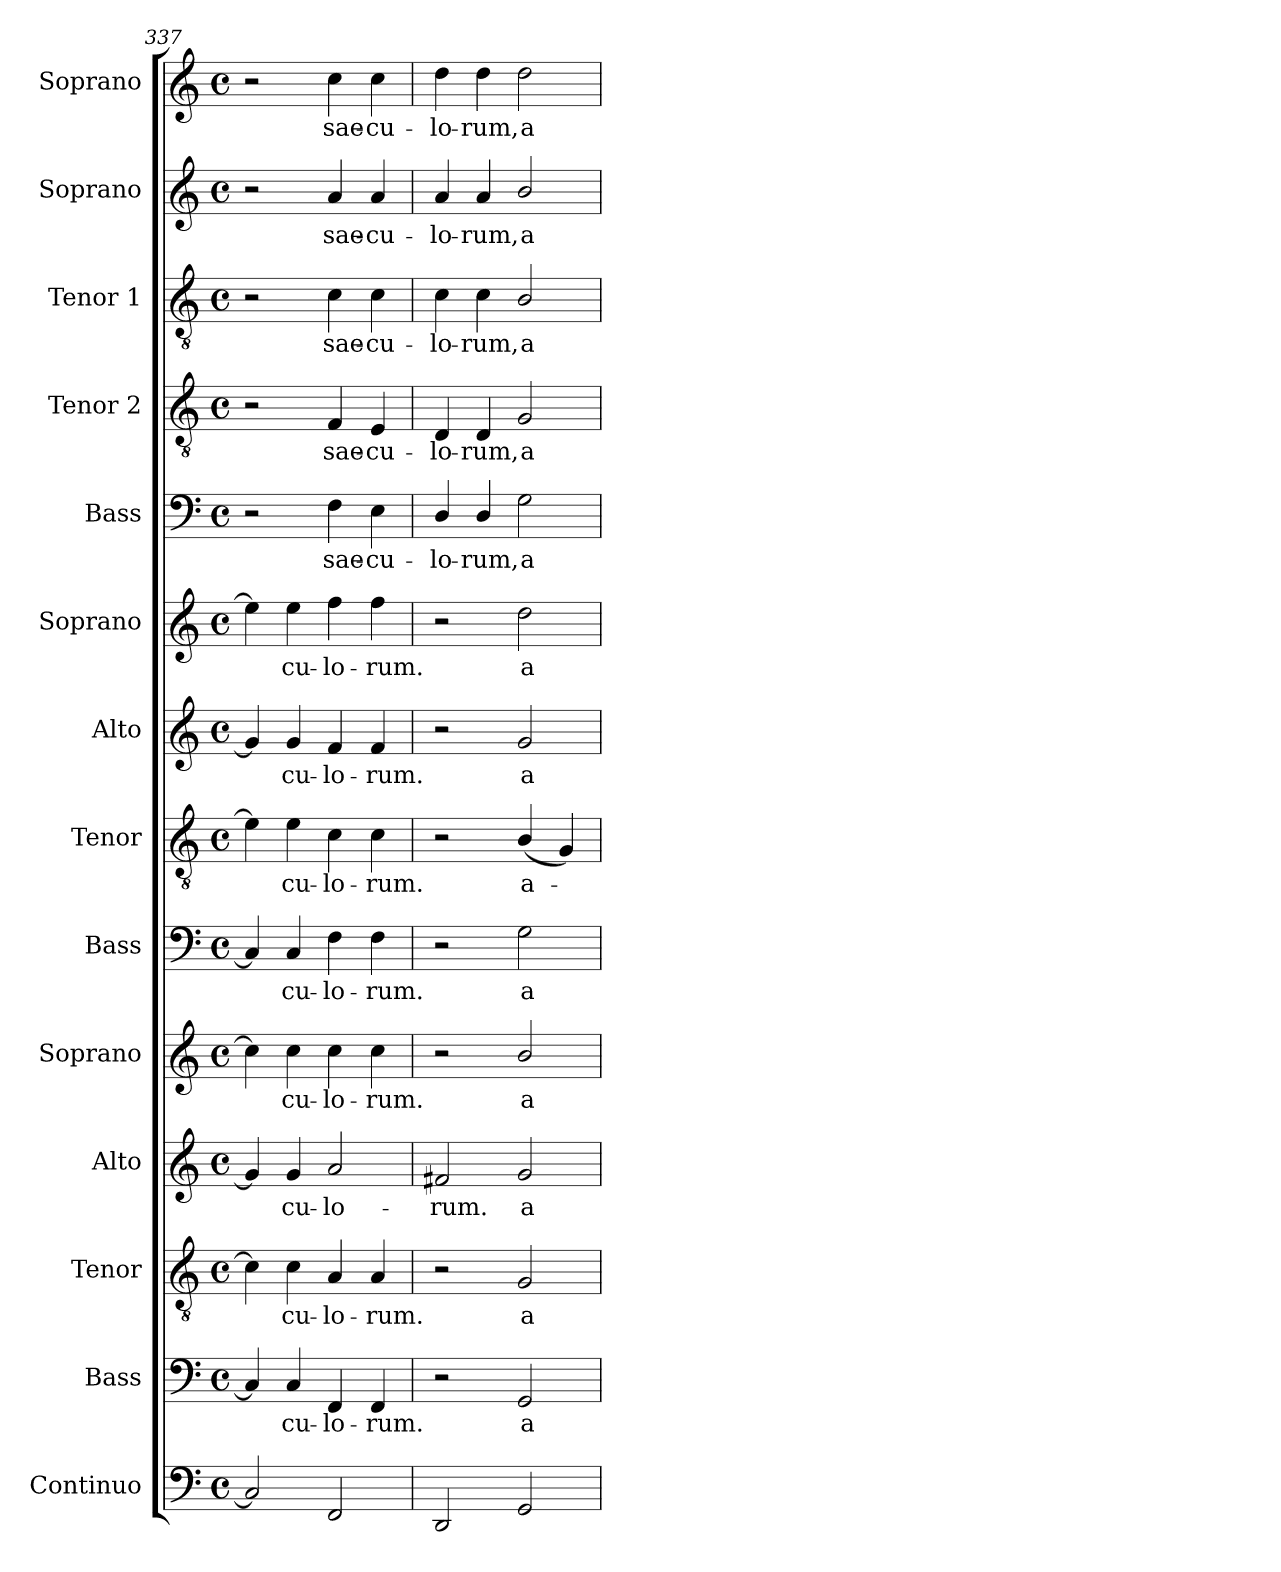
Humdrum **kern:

**kern	**kern	**text	**kern	**text	**kern	**text	**kern	**text	**kern	**text	**kern	**text	**kern	**text	**kern	**text	**kern	**text	**kern	**text	**kern	**text	**kern	**text	**kern	**text
*part14	*part13	*part13	*part12	*part12	*part11	*part11	*part10	*part10	*part9	*part9	*part8	*part8	*part7	*part7	*part6	*part6	*part5	*part5	*part4	*part4	*part3	*part3	*part2	*part2	*part1	*part1
*staff14	*staff13	*staff13	*staff12	*staff12	*staff11	*staff11	*staff10	*staff10	*staff9	*staff9	*staff8	*staff8	*staff7	*staff7	*staff6	*staff6	*staff5	*staff5	*staff4	*staff4	*staff3	*staff3	*staff2	*staff2	*staff1	*staff1
*I"Continuo	*I"Bass	*	*I"Tenor	*	*I"Alto	*	*I"Soprano	*	*I"Bass	*	*I"Tenor	*	*I"Alto	*	*I"Soprano	*	*I"Bass	*	*I"Tenor 2	*	*I"Tenor 1	*	*I"Soprano	*	*I"Soprano	*
*I'Cont.	*I'B.	*	*I'T.	*	*I'A.	*	*I'S.	*	*I'B.	*	*I'T.	*	*I'A.	*	*I'S.	*	*I'B.	*	*I'T2.	*	*I'T1.	*	*I'S.	*	*I'S.	*
!!LO:PB:g=z
*clefF4	*clefF4	*	*clefGv2	*	*clefG2	*	*clefG2	*	*clefF4	*	*clefGv2	*	*clefG2	*	*clefG2	*	*clefF4	*	*clefGv2	*	*clefGv2	*	*clefG2	*	*clefG2	*
*	*	*	*ITrd7c12	*	*	*	*	*	*	*	*ITrd7c12	*	*	*	*	*	*	*	*ITrd7c12	*	*ITrd7c12	*	*	*	*	*
*k[]	*k[]	*	*k[]	*	*k[]	*	*k[]	*	*k[]	*	*k[]	*	*k[]	*	*k[]	*	*k[]	*	*k[]	*	*k[]	*	*k[]	*	*k[]	*
*C:	*C:	*	*C:	*	*C:	*	*C:	*	*C:	*	*C:	*	*C:	*	*C:	*	*C:	*	*C:	*	*C:	*	*C:	*	*C:	*
*M4/4	*M4/4	*	*M4/4	*	*M4/4	*	*M4/4	*	*M4/4	*	*M4/4	*	*M4/4	*	*M4/4	*	*M4/4	*	*M4/4	*	*M4/4	*	*M4/4	*	*M4/4	*
*met(c)	*met(c)	*	*met(c)	*	*met(c)	*	*met(c)	*	*met(c)	*	*met(c)	*	*met(c)	*	*met(c)	*	*met(c)	*	*met(c)	*	*met(c)	*	*met(c)	*	*met(c)	*
=337	=337	=337	=337	=337	=337	=337	=337	=337	=337	=337	=337	=337	=337	=337	=337	=337	=337	=337	=337	=337	=337	=337	=337	=337	=337	=337
2Ci/]	4Ci/]	.	4Ci\]	.	4gi/]	.	4cci\]	.	4Ci/]	.	4Ei\]	.	4gi/]	.	4eei\]	.	2r	.	2r	.	2r	.	2r	.	2r	.
!	!	!LO:LY:b:color=#000000	!	!	!	!	!	!	!	!	!	!	!	!	!	!	!	!	!	!	!	!	!	!	!	!
!	!	!	!	!LO:LY:b:color=#000000	!	!	!	!	!	!	!	!	!	!	!	!	!	!	!	!	!	!	!	!	!	!
!	!	!	!	!	!	!LO:LY:b:color=#000000	!	!	!	!	!	!	!	!	!	!	!	!	!	!	!	!	!	!	!	!
!	!	!	!	!	!	!	!	!LO:LY:b:color=#000000	!	!	!	!	!	!	!	!	!	!	!	!	!	!	!	!	!	!
!	!	!	!	!	!	!	!	!	!	!LO:LY:b:color=#000000	!	!	!	!	!	!	!	!	!	!	!	!	!	!	!	!
!	!	!	!	!	!	!	!	!	!	!	!	!LO:LY:b:color=#000000	!	!	!	!	!	!	!	!	!	!	!	!	!	!
!	!	!	!	!	!	!	!	!	!	!	!	!	!	!LO:LY:b:color=#000000	!	!	!	!	!	!	!	!	!	!	!	!
!	!	!	!	!	!	!	!	!	!	!	!	!	!	!	!	!LO:LY:b:color=#000000	!	!	!	!	!	!	!	!	!	!
.	4Ci/	-cu-	4Ci\	-cu-	4gi/	-cu-	4cci\	-cu-	4Ci/	-cu-	4Ei\	-cu-	4gi/	-cu-	4eei\	-cu-	.	.	.	.	.	.	.	.	.	.
!	!	!LO:LY:b:color=#000000	!	!	!	!	!	!	!	!	!	!	!	!	!	!	!	!	!	!	!	!	!	!	!	!
!	!	!	!	!LO:LY:b:color=#000000	!	!	!	!	!	!	!	!	!	!	!	!	!	!	!	!	!	!	!	!	!	!
!	!	!	!	!	!	!LO:LY:b:color=#000000	!	!	!	!	!	!	!	!	!	!	!	!	!	!	!	!	!	!	!	!
!	!	!	!	!	!	!	!	!LO:LY:b:color=#000000	!	!	!	!	!	!	!	!	!	!	!	!	!	!	!	!	!	!
!	!	!	!	!	!	!	!	!	!	!LO:LY:b:color=#000000	!	!	!	!	!	!	!	!	!	!	!	!	!	!	!	!
!	!	!	!	!	!	!	!	!	!	!	!	!LO:LY:b:color=#000000	!	!	!	!	!	!	!	!	!	!	!	!	!	!
!	!	!	!	!	!	!	!	!	!	!	!	!	!	!LO:LY:b:color=#000000	!	!	!	!	!	!	!	!	!	!	!	!
!	!	!	!	!	!	!	!	!	!	!	!	!	!	!	!	!LO:LY:b:color=#000000	!	!	!	!	!	!	!	!	!	!
!	!	!	!	!	!	!	!	!	!	!	!	!	!	!	!	!	!	!LO:LY:b:color=#000000	!	!	!	!	!	!	!	!
!	!	!	!	!	!	!	!	!	!	!	!	!	!	!	!	!	!	!	!	!LO:LY:b:color=#000000	!	!	!	!	!	!
!	!	!	!	!	!	!	!	!	!	!	!	!	!	!	!	!	!	!	!	!	!	!LO:LY:b:color=#000000	!	!	!	!
!	!	!	!	!	!	!	!	!	!	!	!	!	!	!	!	!	!	!	!	!	!	!	!	!LO:LY:b:color=#000000	!	!
!	!	!	!	!	!	!	!	!	!	!	!	!	!	!	!	!	!	!	!	!	!	!	!	!	!	!LO:LY:b:color=#000000
2FFi/	4FFi/	-lo-	4AAi/	-lo-	2ai/	-lo-	4cci\	-lo-	4Fi\	-lo-	4Ci\	-lo-	4fi/	-lo-	4ffi\	-lo-	4Fi\	sae-	4FFi/	sae-	4Ci\	sae-	4ai/	sae-	4cci\	sae-
!	!	!LO:LY:b:color=#000000	!	!	!	!	!	!	!	!	!	!	!	!	!	!	!	!	!	!	!	!	!	!	!	!
!	!	!	!	!LO:LY:b:color=#000000	!	!	!	!	!	!	!	!	!	!	!	!	!	!	!	!	!	!	!	!	!	!
!	!	!	!	!	!	!	!	!LO:LY:b:color=#000000	!	!	!	!	!	!	!	!	!	!	!	!	!	!	!	!	!	!
!	!	!	!	!	!	!	!	!	!	!LO:LY:b:color=#000000	!	!	!	!	!	!	!	!	!	!	!	!	!	!	!	!
!	!	!	!	!	!	!	!	!	!	!	!	!LO:LY:b:color=#000000	!	!	!	!	!	!	!	!	!	!	!	!	!	!
!	!	!	!	!	!	!	!	!	!	!	!	!	!	!LO:LY:b:color=#000000	!	!	!	!	!	!	!	!	!	!	!	!
!	!	!	!	!	!	!	!	!	!	!	!	!	!	!	!	!LO:LY:b:color=#000000	!	!	!	!	!	!	!	!	!	!
!	!	!	!	!	!	!	!	!	!	!	!	!	!	!	!	!	!	!LO:LY:b:color=#000000	!	!	!	!	!	!	!	!
!	!	!	!	!	!	!	!	!	!	!	!	!	!	!	!	!	!	!	!	!LO:LY:b:color=#000000	!	!	!	!	!	!
!	!	!	!	!	!	!	!	!	!	!	!	!	!	!	!	!	!	!	!	!	!	!LO:LY:b:color=#000000	!	!	!	!
!	!	!	!	!	!	!	!	!	!	!	!	!	!	!	!	!	!	!	!	!	!	!	!	!LO:LY:b:color=#000000	!	!
!	!	!	!	!	!	!	!	!	!	!	!	!	!	!	!	!	!	!	!	!	!	!	!	!	!	!LO:LY:b:color=#000000
.	4FFi/	-rum.	4AAi/	-rum.	.	.	4cci\	-rum.	4Fi\	-rum.	4Ci\	-rum.	4fi/	-rum.	4ffi\	-rum.	4Ei\	-cu-	4EEi/	-cu-	4Ci\	-cu-	4ai/	-cu-	4cci\	-cu-
=338	=338	=338	=338	=338	=338	=338	=338	=338	=338	=338	=338	=338	=338	=338	=338	=338	=338	=338	=338	=338	=338	=338	=338	=338	=338	=338
!	!	!	!	!	!	!LO:LY:b:color=#000000	!	!	!	!	!	!	!	!	!	!	!	!	!	!	!	!	!	!	!	!
!	!	!	!	!	!	!	!	!	!	!	!	!	!	!	!	!	!	!LO:LY:b:color=#000000	!	!	!	!	!	!	!	!
!	!	!	!	!	!	!	!	!	!	!	!	!	!	!	!	!	!	!	!	!LO:LY:b:color=#000000	!	!	!	!	!	!
!	!	!	!	!	!	!	!	!	!	!	!	!	!	!	!	!	!	!	!	!	!	!LO:LY:b:color=#000000	!	!	!	!
!	!	!	!	!	!	!	!	!	!	!	!	!	!	!	!	!	!	!	!	!	!	!	!	!LO:LY:b:color=#000000	!	!
!	!	!	!	!	!	!	!	!	!	!	!	!	!	!	!	!	!	!	!	!	!	!	!	!	!	!LO:LY:b:color=#000000
2DDi/	2r	.	2r	.	2f#Xi/	-rum.	2r	.	2r	.	2r	.	2r	.	2r	.	4Di/	-lo-	4DDi/	-lo-	4Ci\	-lo-	4ai/	-lo-	4ddi\	-lo-
!	!	!	!	!	!	!	!	!	!	!	!	!	!	!	!	!	!	!LO:LY:b:color=#000000	!	!	!	!	!	!	!	!
!	!	!	!	!	!	!	!	!	!	!	!	!	!	!	!	!	!	!	!	!LO:LY:b:color=#000000	!	!	!	!	!	!
!	!	!	!	!	!	!	!	!	!	!	!	!	!	!	!	!	!	!	!	!	!	!LO:LY:b:color=#000000	!	!	!	!
!	!	!	!	!	!	!	!	!	!	!	!	!	!	!	!	!	!	!	!	!	!	!	!	!LO:LY:b:color=#000000	!	!
!	!	!	!	!	!	!	!	!	!	!	!	!	!	!	!	!	!	!	!	!	!	!	!	!	!	!LO:LY:b:color=#000000
.	.	.	.	.	.	.	.	.	.	.	.	.	.	.	.	.	4Di/	-rum,	4DDi/	-rum,	4Ci\	-rum,	4ai/	-rum,	4ddi\	-rum,
!	!	!LO:LY:b:color=#000000	!	!	!	!	!	!	!	!	!	!	!	!	!	!	!	!	!	!	!	!	!	!	!	!
!	!	!	!	!LO:LY:b:color=#000000	!	!	!	!	!	!	!	!	!	!	!	!	!	!	!	!	!	!	!	!	!	!
!	!	!	!	!	!	!LO:LY:b:color=#000000	!	!	!	!	!	!	!	!	!	!	!	!	!	!	!	!	!	!	!	!
!	!	!	!	!	!	!	!	!LO:LY:b:color=#000000	!	!	!	!	!	!	!	!	!	!	!	!	!	!	!	!	!	!
!	!	!	!	!	!	!	!	!	!	!LO:LY:b:color=#000000	!	!	!	!	!	!	!	!	!	!	!	!	!	!	!	!
!	!	!	!	!	!	!	!	!	!	!	!	!LO:LY:b:color=#000000	!	!	!	!	!	!	!	!	!	!	!	!	!	!
!	!	!	!	!	!	!	!	!	!	!	!	!	!	!LO:LY:b:color=#000000	!	!	!	!	!	!	!	!	!	!	!	!
!	!	!	!	!	!	!	!	!	!	!	!	!	!	!	!	!LO:LY:b:color=#000000	!	!	!	!	!	!	!	!	!	!
!	!	!	!	!	!	!	!	!	!	!	!	!	!	!	!	!	!	!LO:LY:b:color=#000000	!	!	!	!	!	!	!	!
!	!	!	!	!	!	!	!	!	!	!	!	!	!	!	!	!	!	!	!	!LO:LY:b:color=#000000	!	!	!	!	!	!
!	!	!	!	!	!	!	!	!	!	!	!	!	!	!	!	!	!	!	!	!	!	!LO:LY:b:color=#000000	!	!	!	!
!	!	!	!	!	!	!	!	!	!	!	!	!	!	!	!	!	!	!	!	!	!	!	!	!LO:LY:b:color=#000000	!	!
!	!	!	!	!	!	!	!	!	!	!	!	!	!	!	!	!	!	!	!	!	!	!	!	!	!	!LO:LY:b:color=#000000
2GGi/	2GGi/	a-	2GGi/	a-	2gi/	a-	2bi/	a-	2Gi\	a-	(4BBi/	a-	2gi/	a-	2ddi\	a-	2Gi\	a-	2GGi/	a-	2BBi/	a-	2bi/	a-	2ddi\	a-
.	.	.	.	.	.	.	.	.	.	.	4GGi/)	.	.	.	.	.	.	.	.	.	.	.	.	.	.	.
=	=	=	=	=	=	=	=	=	=	=	=	=	=	=	=	=	=	=	=	=	=	=	=	=	=	=
*-	*-	*-	*-	*-	*-	*-	*-	*-	*-	*-	*-	*-	*-	*-	*-	*-	*-	*-	*-	*-	*-	*-	*-	*-	*-	*-
